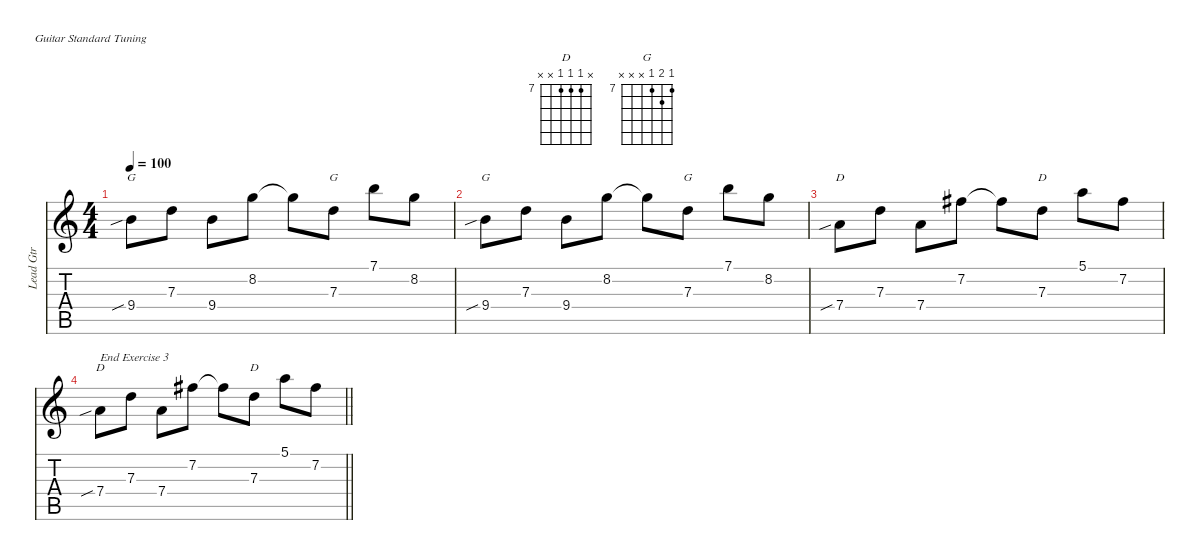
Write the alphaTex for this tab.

\defaultSystemsLayout 8
\hideDynamics
\bracketExtendMode nobrackets
\otherSystemsTrackNameOrientation horizontal
\track ("Lead Gtr" "Lead Gtr") {instrument acousticguitarsteel}
\staff {score tabs}
\tuning (E4 B3 G3 D3 A2 E2)
\chord ("D" 5 7 7 x x x) {firstfret 5 showfingering false}
\chord ("G" x 8 7 9 x x) {firstfret 7 showfingering false}
\chord ("D" x 7 7 7 x x) {firstfret 7 showfingering false}
\chord ("G" 7 8 7 x x x) {firstfret 7 showfingering false}
\ts (4 4)
\tempo 100
\clef g2
\ks c
9.4{sib}.8{ch "G" dy mf beam Down} 7.3.8{beam Down} 9.4.8{beam Down} 8.2.8{beam Down} 8.2{t}.8{beam Down} 7.3.8{ch "G" beam Down} 7.1.8{beam Down} 8.2.8{beam Down} |
9.4{sib}.8{ch "G" beam Down} 7.3.8{beam Down} 9.4.8{beam Down} 8.2.8{beam Down} 8.2{t}.8{beam Down} 7.3.8{ch "G" beam Down} 7.1.8{beam Down} 8.2.8{beam Down} |
7.4{sib}.8{ch "D" beam Down} 7.3.8{beam Down} 7.4.8{beam Down} 7.2{acc #}.8{beam Down} 7.2{t acc #}.8{beam Down} 7.3.8{ch "D" beam Down} 5.1.8{beam Down} 7.2{acc #}.8{beam Down} |
\barLineRight lightlight
7.4{sib}.8{ch "D" txt "End Exercise 3" beam Down} 7.3.8{beam Down} 7.4.8{beam Down} 7.2{acc #}.8{beam Down} 7.2{t acc #}.8{beam Down} 7.3.8{ch "D" beam Down} 5.1.8{beam Down} 7.2{acc #}.8{beam Down}
